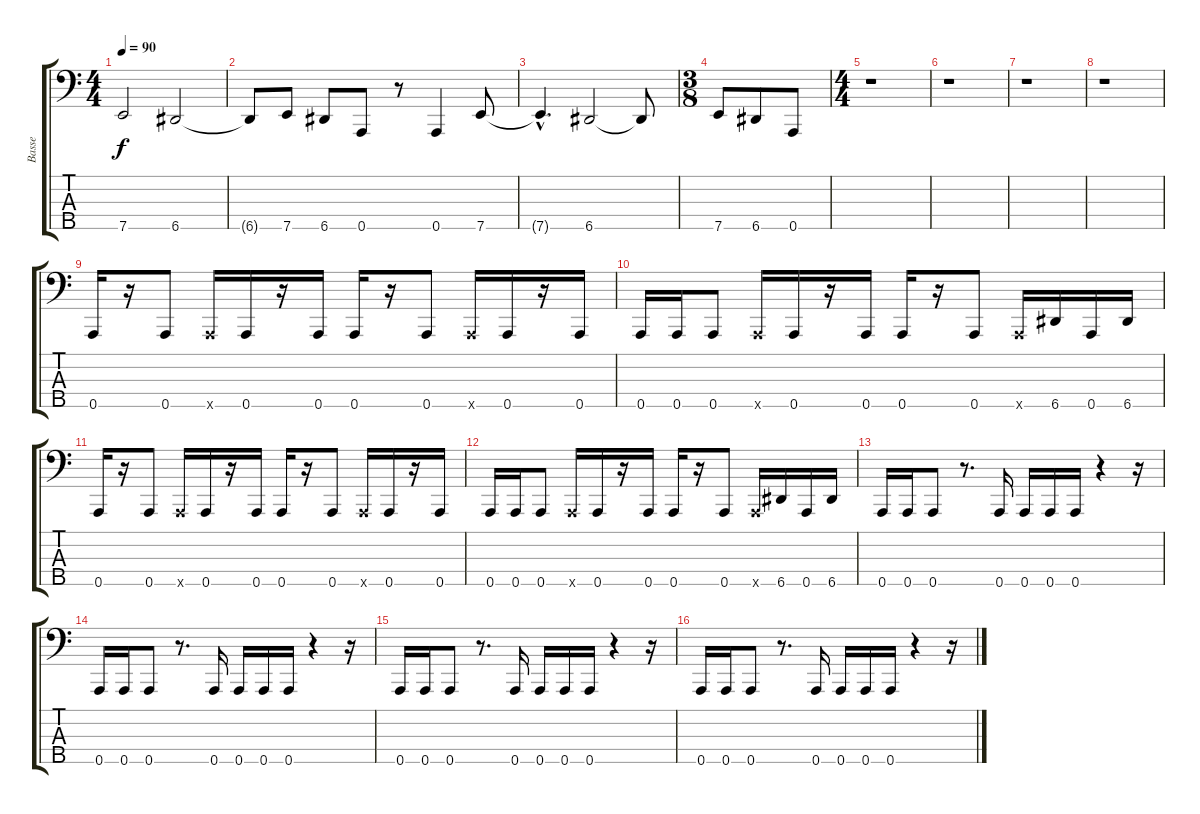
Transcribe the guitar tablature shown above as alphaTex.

\track ("Basse" "Basse") {instrument slapbass1}
\staff {score tabs}
\tuning (F2 C2 G1 D1 A0) {hide}
\ts (4 4)
\tempo 90
\clef f4
\ks c
7.5.2{dy f} 6.5.2 |
6.5{t}.8 7.5.8 6.5.8 0.5.8 r.8 0.5.4 7.5.8 |
7.5{hac t}.4{d} 6.5.2 6.5{t}.8 |
\ts (3 8)
7.5.8 6.5.8 0.5.8 |
\ts (4 4)
r.1 |
r.1 |
r.1 |
r.1 |
0.5.16 r.16 0.5.8 0.5{x}.16 0.5.16 r.16 0.5.16 0.5.16 r.16 0.5.8 0.5{x}.16 0.5.16 r.16 0.5.16 |
0.5.16 0.5.16 0.5.8 0.5{x}.16 0.5.16 r.16 0.5.16 0.5.16 r.16 0.5.8 0.5{x}.16 6.5.16 0.5.16 6.5.16 |
0.5.16 r.16 0.5.8 0.5{x}.16 0.5.16 r.16 0.5.16 0.5.16 r.16 0.5.8 0.5{x}.16 0.5.16 r.16 0.5.16 |
0.5.16 0.5.16 0.5.8 0.5{x}.16 0.5.16 r.16 0.5.16 0.5.16 r.16 0.5.8 0.5{x}.16 6.5.16 0.5.16 6.5.16 |
0.5.16 0.5.16 0.5.8 r.8{d} 0.5.16 0.5.16 0.5.16 0.5.16 r.4 r.16 |
0.5.16 0.5.16 0.5.8 r.8{d} 0.5.16 0.5.16 0.5.16 0.5.16 r.4 r.16 |
0.5.16 0.5.16 0.5.8 r.8{d} 0.5.16 0.5.16 0.5.16 0.5.16 r.4 r.16 |
0.5.16 0.5.16 0.5.8 r.8{d} 0.5.16 0.5.16 0.5.16 0.5.16 r.4 r.16
